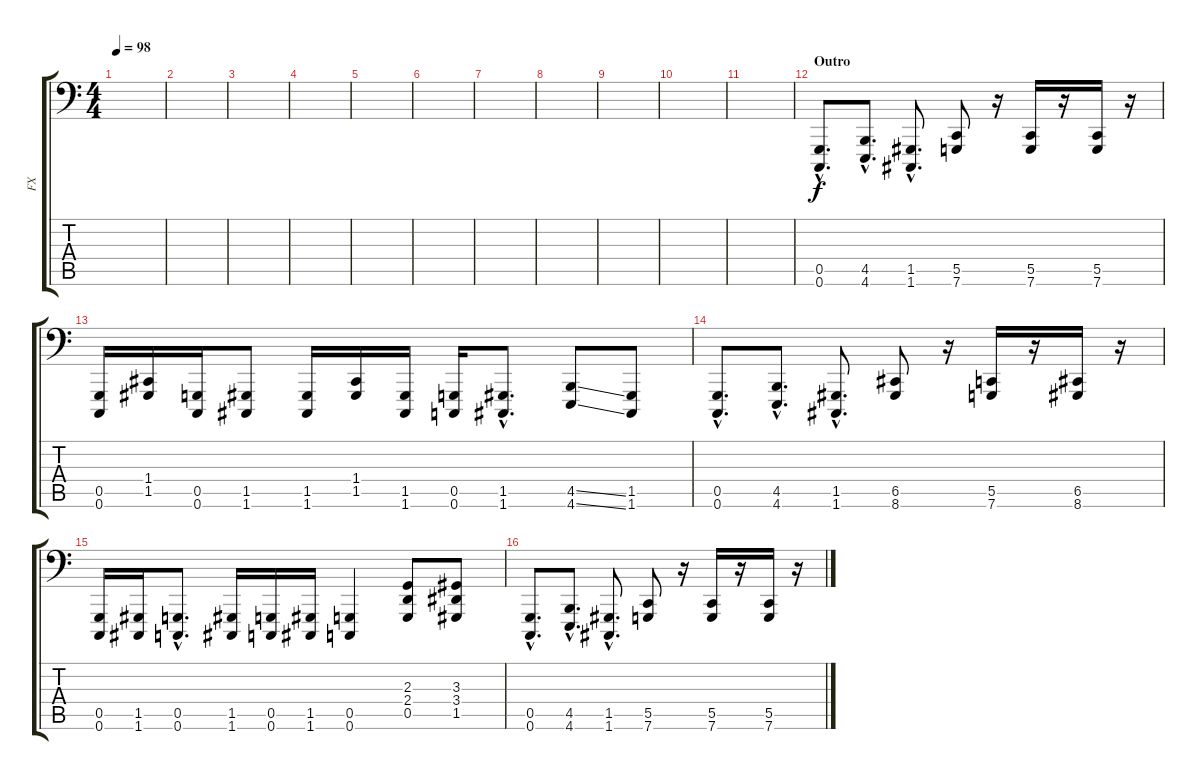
\track ("FX" "FX") {instrument guitarharmonics}
\staff {score tabs}
\tuning (D2 A1 F1 C1 G0 C0) {hide}
\ts (4 4)
\tempo 98
\clef f4
\ks c
|
|
|
|
|
\section ("" "")
|
|
|
|
|
|
\section ("" "Outro")
(0.5{hac} 0.6{hac}).8{d volume 14} (4.5{hac} 4.6{hac}).8{d} (1.5{hac} 1.6{hac}).8{d} (5.5 7.6).8 r.16 (5.5 7.6).16 r.16 (5.5 7.6).16 r.16 |
(0.5 0.6).16 (1.4 1.5).16 (0.5 0.6).16 (1.5 1.6).8 (1.5 1.6).16 (1.4 1.5).16 (1.5 1.6).16 (0.5 0.6).16 (1.5{hac} 1.6{hac}).8{d} (4.5{ss} 4.6{ss}).8 (1.5 1.6).8 |
(0.5{hac} 0.6{hac}).8{d} (4.5{hac} 4.6{hac}).8{d} (1.5{hac} 1.6{hac}).8{d} (6.5 8.6).8 r.16 (5.5 7.6).16 r.16 (6.5 8.6).16 r.16 |
(0.5 0.6).16 (1.5 1.6).16 (0.5{hac} 0.6{hac}).8{d} (1.5 1.6).16 (0.5 0.6).16 (1.5 1.6).16 (0.5 0.6).4 (2.3 2.4 0.5).8 (3.3 3.4 1.5).8 |
(0.5{hac} 0.6{hac}).8{d} (4.5{hac} 4.6{hac}).8{d} (1.5{hac} 1.6{hac}).8{d} (5.5 7.6).8 r.16 (5.5 7.6).16 r.16 (5.5 7.6).16 r.16
